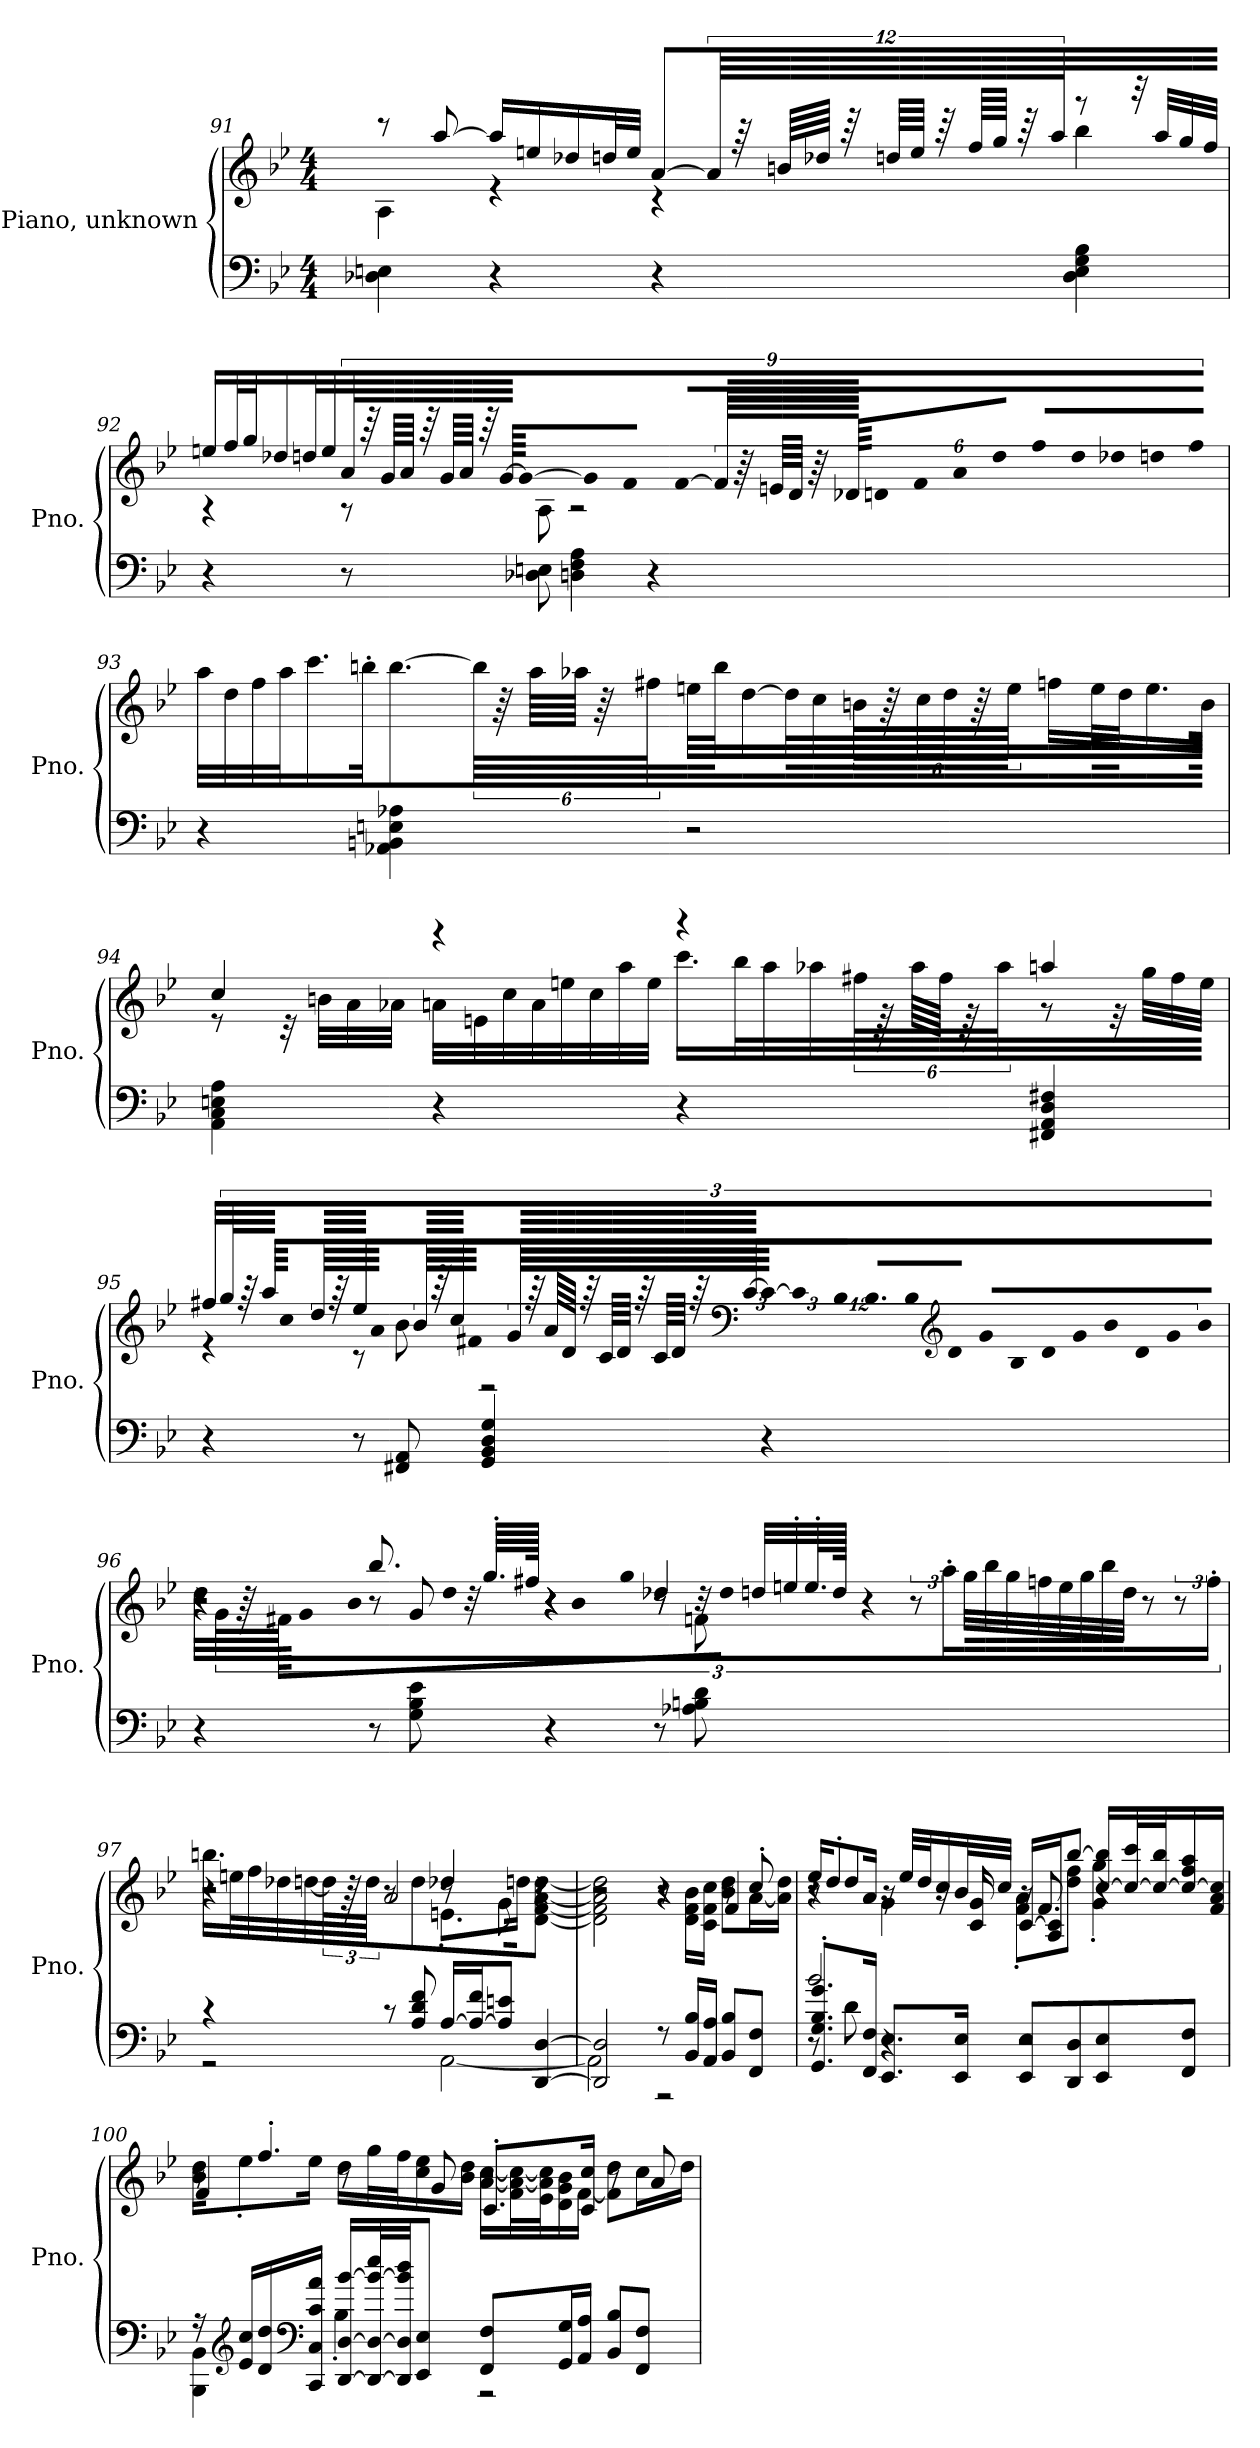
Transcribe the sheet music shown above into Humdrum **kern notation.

**kern	**kern
*part1	*part1
*staff2	*staff1
*I"Piano, unknown	*
*I'Pno.	*
!!LO:PB:g=z
*clefF4	*clefG2
*k[b-e-]	*k[b-e-]
*M4/4	*M4/4
=91	=91
*	*^
4D-X\ 4En\	8r	4A\
.	[8aa/	.
4r	16aa/LL]	4r
.	16een/	.
.	16dd-X/	.
.	32ddn/L	.
.	32ee/JJJ	.
4r	[8a/L	4r
.	96a/Jkkk]	.
.	96r	.
.	96bn/LLLL	.
.	96dd-X/JJJJ	.
.	96r	.
.	96ddn/LLLL	.
.	96ee/JJJJ	.
.	96r	.
.	96ff/LLLL	.
.	96gg/JJJJ	.
.	96r	.
.	96aa/	.
4D-\ 4E\ 4G\ 4B-\	8r	4bb-\
.	32r	.
.	32aa/LLL	.
.	32gg/	.
.	32ff/JJJ	.
!!LO:LB:g=z	!!
=92	=92	=92
4r	16een/LL	4r
.	32ff/L	.
.	32gg/J	.
.	16dd-X/	.
.	32ddn/L	.
.	32ee/	.
8r	96a/JJJk	8r
.	96r	.
.	96g/LLLL	.
.	96a/JJJJ	.
.	96r	.
.	96g/LLLL	.
.	96a/JJJJ	.
.	96r	.
.	[96g/KLLL	.
.	32g/J_	.
8D-X\ 8En\	16g/]	8A\
.	16f/JJ	.
4Dn\ 4F\ 4A\	[16f/LL	2r
.	96f/JJkk]	.
.	96r	.
.	96en/LLLL	.
.	96d/JJJJ	.
.	96r	.
.	96d-X/KLLL	.
.	32dn/	.
.	32f/	.
.	32a/	.
.	32dd/JJJ	.
4r	16ff/LL	.
.	32dd/L	.
.	32dd-X/J	.
.	16ddn/	.
.	16ff/JJ	.
*	*v	*v
!!LO:LB:g=z
=93	=93
4r	32aa\LLL
.	32dd\
.	32ff\
.	32aa\J
.	16.ccc\
.	32bbn'\JK
4AA-X\ 4BBn\ 4En\ 4A-X\	[8.bb\
.	96bb\Jkkk]
.	96r
.	96aa\LLLL
.	96aa-X\JJJJ
.	96r
.	96ff#X\
2r	32een\LLL
.	32bb\J
.	[16dd\
.	32dd\L]
.	32cc\
.	96bn\JJJk
.	96r
.	96cc\LLLL
.	96dd\JJJJ
.	96r
.	96ee\
.	16ffn\LL
.	32ee\L
.	32dd\J
.	16.ee\
.	32b\JJk
!!LO:LB:g=z
=94	=94
*	*^
4AA\ 4C\ 4En\ 4A\	4cc/	8r
.	.	32r
.	.	32bn\LLL
.	.	32a\
.	.	32a-X\JJJ
4r	4r	32an\LLL
.	.	32en\
.	.	32cc\
.	.	32a\
.	.	32een\
.	.	32cc\
.	.	32aa\
.	.	32ee\JJJ
4r	4r	16.ccc\LL
.	.	32bb-\L
.	.	32aa\
.	.	32aa-X\
.	.	96ff#X\JJJk
.	.	96r
.	.	96aa-\LLLL
.	.	96ff#\JJJJ
.	.	96r
.	.	96aa-\
4FF#X/ 4AA/ 4D/ 4F#X/	4aan/	8r
.	.	32r
.	.	32gg\LLL
.	.	32ff#\
.	.	32ee\JJJ
!!LO:LB:g=z	!!
=95	=95	=95
4r	32ff#X/LLL	4r
.	96gg/JJJk	.
.	96r	.
.	96aa/KLLL	.
.	32cc/	.
.	96dd/JJJk	.
.	96r	.
.	96ee-/KLLL	.
.	32a/	.
.	96b-/JJJk	.
.	96r	.
.	96cc/KLLL	.
.	32f#X/	.
.	96g/JJJk	.
.	96r	.
.	96a/LLLL	.
8r	96d/JJJJ	8r
.	96r	.
.	96c/LLLL	.
.	96d/JJJJ	.
.	96r	.
.	96c/LLLL	.
.	96d/JJJJ	.
.	96r	.
*	*clefF4	*
.	[96c/KLLL	.
.	32c/J_	.
8FF#X/ 8AA/	16c/]	8D\
.	16B-/JJ	.
4GG/ 4BB-/ 4D/ 4G/	8.B-/L	2r
.	32B-/LL	.
*	*clefG2	*
.	32d/JJJ	.
4r	32g/LLL	.
.	32B-/	.
.	32d/	.
.	32g/	.
.	32b-/	.
.	32d/	.
.	32g/	.
.	32b-/JJJ	.
!!LO:LB:g=z
=96	=96	=96
*	*^	*^
4r	4r	32dd\LLL	4r	2r
.	.	96g\JJJk	.	.
.	.	96r	.	.
.	.	96f#X\KLLL	.	.
.	.	32g\	.	.
.	.	32b-\	.	.
.	.	32dd\	.	.
.	.	32b-\	.	.
.	.	32gg\	.	.
.	.	32dd\JJJ	.	.
8r	8.bb-/	8r	8r	.
8G\ 8B-\ 8e-\	.	12r	8g/	.
.	32r	.	.	.
.	.	24aa'\	.	.
.	64.gg'/LLLL	.	.	.
.	128ff#X/JJJJk	.	.	.
4r	4r	32gg\LLL	4r	4r
.	.	32bb-\	.	.
.	.	32gg\	.	.
.	.	32ffn\	.	.
.	.	32ee-\	.	.
.	.	32gg\	.	.
.	.	32bb-\	.	.
.	.	32dd\JJJ	.	.
8r	8r	8r	4dd-X/	8r
8A-X\ 8Bn\ 8d\	32r	12r	.	8fn\
.	32ddn/LLL	.	.	.
.	32een'/	.	.	.
.	.	24ff'\	.	.
.	64.ee'/L	.	.	.
.	128dd/JJJJk	.	.	.
!!LO:PB:g=z	!!	!!	!!
=97	=97	=97	=97	=97
*^	*	*	*	*
4r	2r	2r	16.bbn\LL	4r	2r
.	.	.	32een\L	.	.
.	.	.	32ff\	.	.
.	.	.	32dd-X\	.	.
.	.	.	[32ddn\	.	.
.	.	.	96dd\JJJk]	.	.
.	.	.	96r	.	.
.	.	.	96dd\	.	.
8r	.	.	8r	2a/	.
8A/ 8d/ 8f/	.	.	8dd\	.	.
[16A/LL	[2AA\	4dd-X/	8.en'\L	.	8r
16A/_ 16f/J	.	.	.	.	.
8A/] 8en/J	.	.	.	.	8g\
.	.	.	16ddn\Jk	.	.
[4DD/ [4D/	.	4r	[4d\ [4f\ [4a\ [4dd\	4r	4r
*	*	*	*	*v	*v
=98	=98	=98	=98	=98
2DD/] 2D/]	2AA\]	2r	2d\] 2f\] 2a\] 2dd\]	2r
8r	2r	4r	8r	4r
16BB-/ 16B-/LL	.	.	16d\ 16f\ 16b-\LL	.
16AA/ 16A/JJ	.	.	16c\ 16f\ 16cc\JJ	.
8BB-/ 8B-/L	.	8r	8b-\ 8dd\L	4f/
8FF/ 8F/J	.	8cc'/	[16a\L	.
.	.	.	16a\] 16dd\JJ	.
!!LO:LB:g=z	!!	!!
=99	=99	=99	=99	=99
*	*^	*	*	*
2b-/	8r	8.GG/' 8.G/' 8.B-/' 8.g/'L	16ee-/KL	4r	8r
.	.	.	8dd'/	.	.
.	8d\	.	.	.	4dd/
.	.	16FF/ 16F/Jk	16a/Jk	.	.
.	4r	8.EE-/ 8.E-/L	16r	4g\	.
.	.	.	32ee-/LLL	.	.
.	.	.	32dd/J	.	.
.	.	.	16cc/	.	16r
.	.	16EE-/ 16E-/Jk	32b-/L	.	16c/ 16g/
.	.	.	32cc/JJJ	.	.
2r	2r	8EE-/ 8E-/L	[16c/LL	8f\' 8a\'L	16r
.	.	.	16A/ 16c/]J	.	8.f/
.	.	8DD/ 8D/	[8bb-/J	8dd\ 8ff\J	.
.	.	8EE-/ 8E-/	[16cc/ 16bb-/]LL	4g\' 4gg\'	4r
.	.	.	32cc/_ 32ccc/L	.	.
.	.	.	32cc/_ 32bb-/J	.	.
.	.	8FF/ 8F/J	16cc/_ 16ff/ 16aa/	.	.
.	.	.	16f/ 16a/ 16cc/]JJ	.	.
*	*v	*v	*	*	*
!!LO:LB:g=z	!!	!!
=100	=100	=100	=100	=100
16r	4BBB-\ 4BB-\	8r	16b-\ 16dd\KL	4f/
*clefG2	*	*	*	*
16e-/ 16cc/LL	.	.	8ee-'\	.
16d/ 16dd/	.	4.ff'/	.	.
*clefF4	*	*	*	*
16CC/ 16C/ 16c/ 16a/JJ	.	.	16ee-\Jk	.
[16DD/ [16D/ [16b-/LL	4B-'\	.	16dd\LL	8r
32DD/_ 32D/_ 32b-/_ 32ee-/L	.	.	32gg\L	.
32DD/] 32D/] 32b-/] 32dd/JJ	.	.	32ff\J	.
8EE-/ 8E-/J	.	.	16cc\ 16ee-\	8g/
.	.	.	16b-\ 16dd\JJ	.
8FF/ 8F/L	2r	2r	[16a\ [16cc\LL	8.c'/L
.	.	.	32f\ 32a\_ 32cc\_L	.
.	.	.	32e-\ 32a\] 32cc\]J	.
16GG/ 16G/L	.	.	16d\ 16g\ 16b-\	.
16AA/ 16A/JJ	.	.	[16f\JJ	16c/ 16cc/Jk
8BB-/ 8B-/L	.	.	8f\] 8dd\L	8r
8FF/ 8F/J	.	.	16cc\L	8a/
.	.	.	16dd\JJ	.
*v	*v	*	*	*
*	*v	*v	*v
=	=
*-	*-
